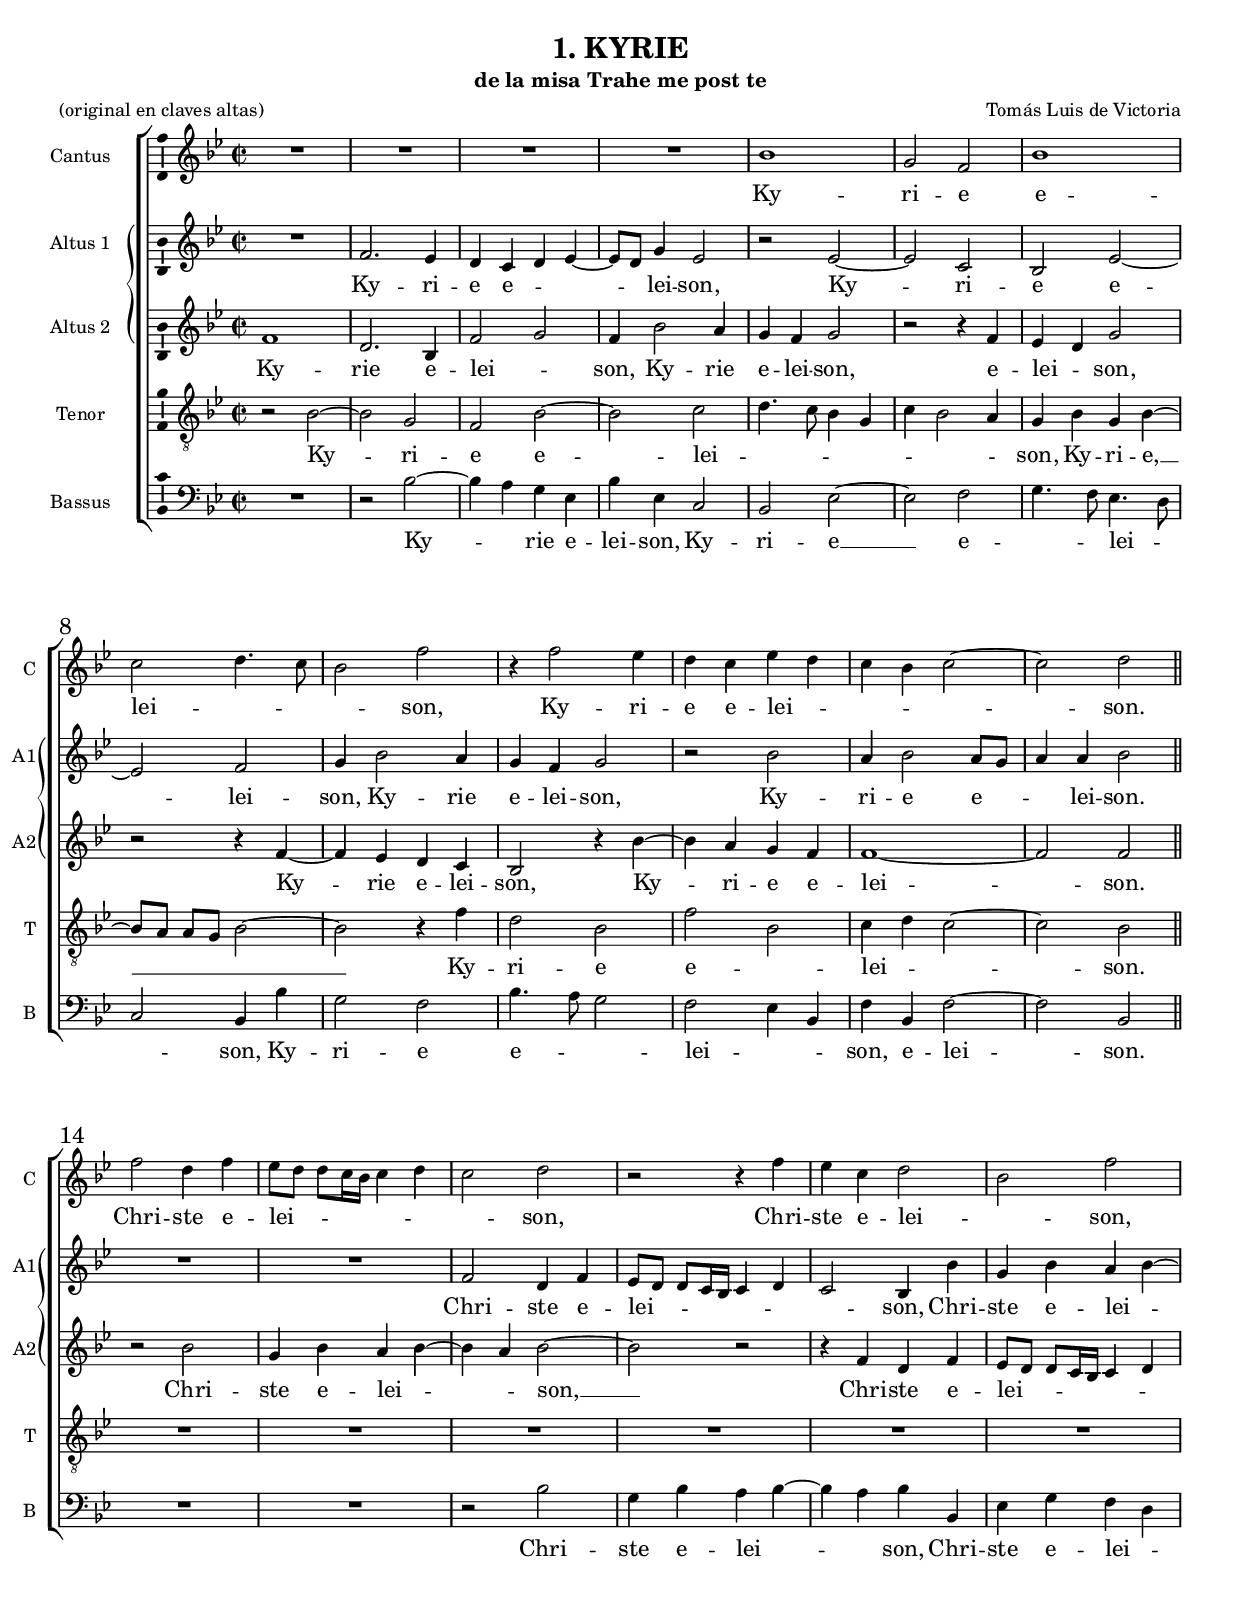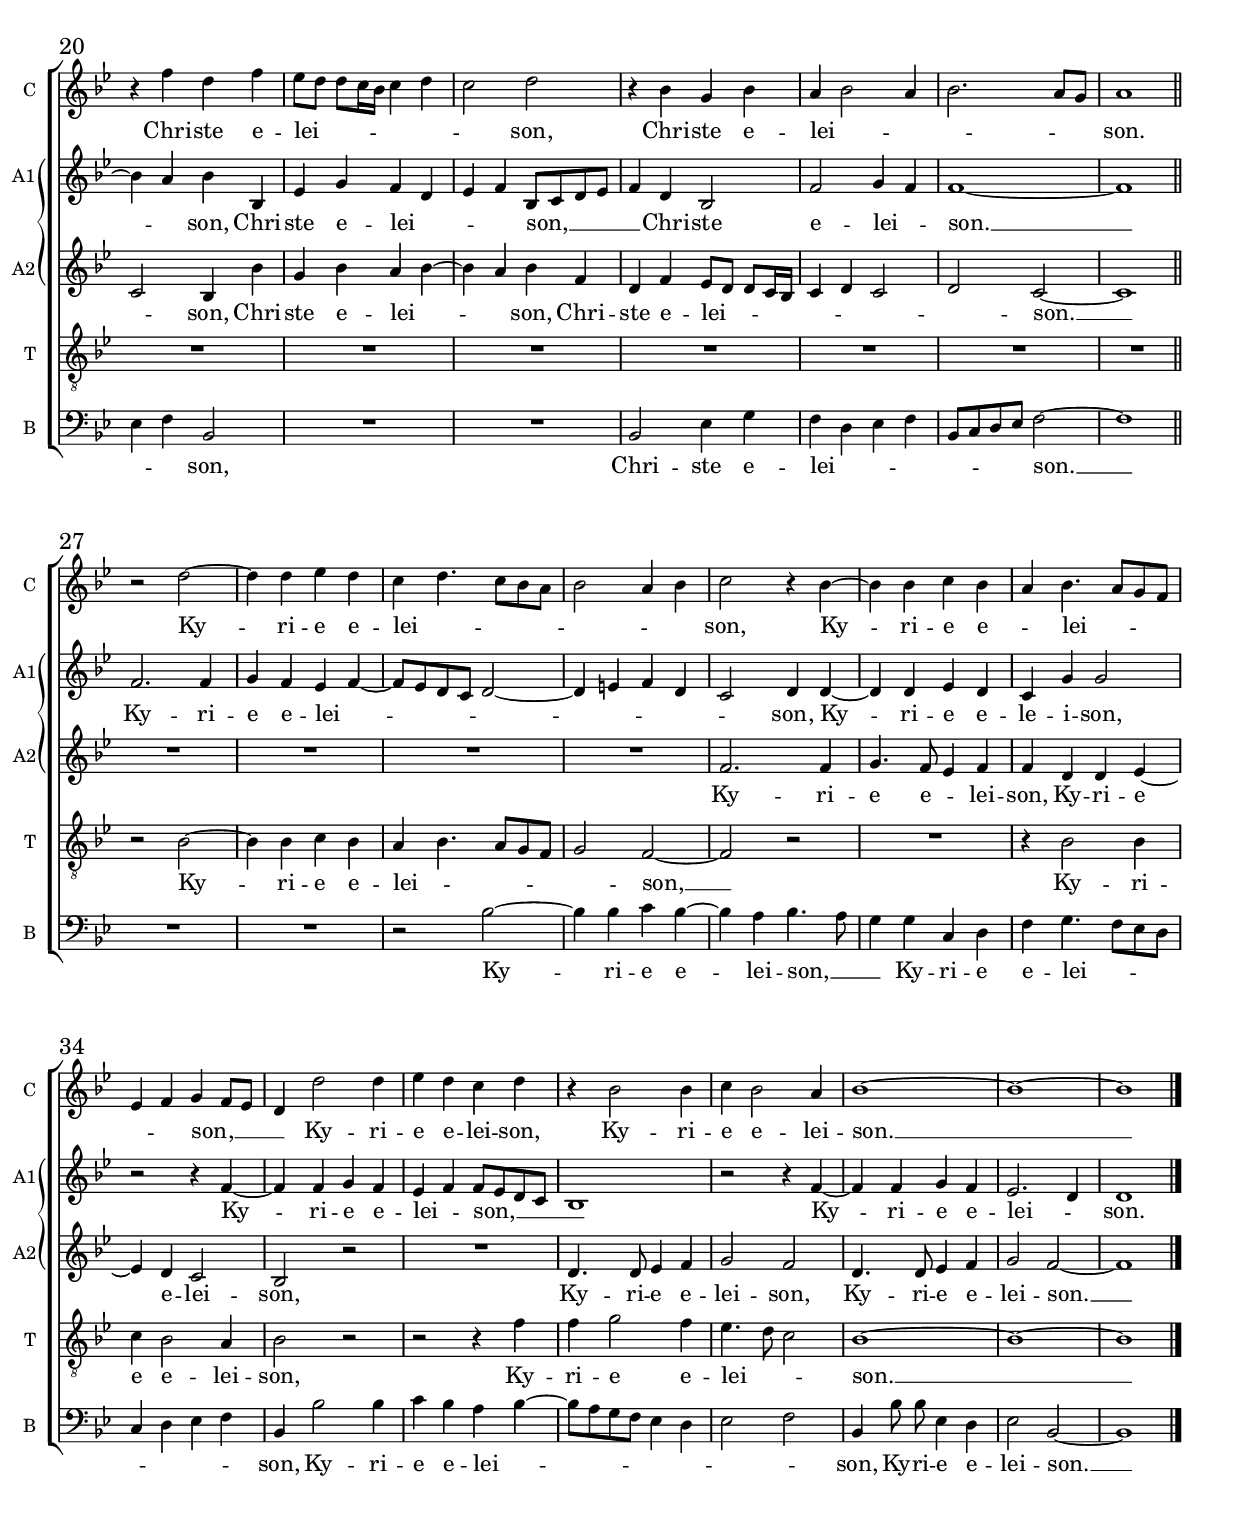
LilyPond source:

\version "2.18.0"
#(set-global-staff-size 16)

italicas=\override LyricText.font-shape = #'italic
rectas=\override LyricText.font-shape = #'upright


\header{
  composer="Tomás Luis de Victoria"
  title="1. KYRIE"
  subtitle="de la misa Trahe me post te"
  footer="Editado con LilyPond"
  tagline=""
  poet = "(original en claves altas)"
}



%%%%%%%%%%%%%%%%%%%%%%%%%%%%%%%%%%%%%%%%%%%%%%%%%%%%%%%%%%%%%%%%%%%%%%%%%%%%%5

global={
  \key bes \major \time 2/2 
  \override Score.BarNumber.font-size = #2
  \override Score.BarNumber.self-alignment-X = #LEFT
}

cantus={
  \transpose c' bes {
    R1*4/4 |
    R1*4/4 |
    R1*4/4 |
    R1*4/4 |
    %5
    c''1 |
    a'2 g' |
    c''1 |
    d''2 e''4. d''8 |
    c''2 g'' |
    %10
    r4 g''2 f''4 |
    e'' d'' f'' e'' |
    d'' c'' d''2 ~ |
    d'' e'' \bar "||" \break
    g'' e''4 g'' |
    %15
    f''8[ e'']  e''[ d''16 c''] d''4 e'' |
    d''2 e'' |
    r r4 g'' |
    f'' d'' e''2 |
    c'' g'' |
    %20
    r4 g'' e'' g'' |
    f''8[ e'']  e''[ d''16 c''] d''4 e'' |
    d''2 e'' |
    r4 c'' a' c'' |
    b' c''2 b'4 |
    %25
    c''2. b'8 a' |
    b'1 \bar "||" \break
    r2 e'' ~ |
    e''4 e'' f'' e'' |
    d'' e''4. d''8 c'' b' |
    %30
    c''2 b'4 c'' |
    d''2 r4 c'' ~ |
    c'' c'' d'' c'' |
    b' c''4. b'8 a' g' |
    f'4 g' a' g'8 f' |
    %35
    e'4 e''2 e''4 |
    f'' e'' d'' e'' |
    r c''2 c''4 |
    d'' c''2 b'4 |
    c''1 ~ |
    %40
    c'' ~ |
    c'' \bar "|."
  }
}

altus={
  \transpose c' bes {
    R1*4/4 |
    g'2. f'4 |
    e' d' e' f' ~ |
    f'8 e' a'4 f'2 |
    %5
    r f' ~ |
    f' d' |
    c' f' ~ |
    f' g' |
    a'4 c''2 b'4 |
    %10
    a' g' a'2 |
    r c'' |
    b'4 c''2 b'8 a' |
    b'4 b' c''2 |
    R1*4/4 |
    %15
    R1*4/4 |
    g'2 e'4 g' |
    f'8[ e']  e'[ d'16 c'] d'4 e' |
    d'2 c'4 c'' |
    a' c'' b' c'' ~ |
    %20
    c'' b' c'' c' |
    f' a' g' e' |
    f' g' c'8 d' e' f' |
    g'4 e' c'2 |
    g' a'4 g' |
    %25
    g'1 ~ |
    g' |
    g'2. g'4 |
    a' g' f' g' ~ |
    g'8 f' e' d' e'2 ~ |
    %30
    e'4 fis' g' e' |
    d'2 e'4 e' ~ |
    e' e' f' e' |
    d' a' a'2 |
    r r4 g' ~ |
    %35
    g' g' a' g' |
    f' g' g'8 f' e' d' |
    c'1 |
    r2 r4 g' ~ |
    g' g' a' g' |
    %40
    f'2. e'4 |
    e'1
  }
}

altusdos= {
  \transpose c' bes {
    g'1 |
    e'2. c'4 |
    g'2 a' |
    g'4 c''2 b'4 |
    %5
    a' g' a'2 |
    r r4 g' |
    f' e' a'2 |
    r r4 g' ~ |
    g' f' e' d' |
    %10
    c'2 r4 c'' ~ |
    c'' b' a' g' |
    g'1 ~ |
    g'2 g' |
    r c'' |
    %15
    a'4 c'' b' c'' ~ |
    c'' b' c''2 ~ |
    c'' r |
    r4 g' e' g' |
    f'8[ e']  e'[ d'16 c'] d'4 e' |
    %20
    d'2 c'4 c'' |
    a' c'' b' c'' ~ |
    c'' b' c'' g' |
    e' g'  f'8[ e']  e'[ d'16 c'] |
    d'4 e' d'2 |
    %25
    e' d' ~ |
    d'1 |
    R1*4/4 |
    R1*4/4 |
    R1*4/4 |
    %30
    R1*4/4 |
    g'2. g'4 |
    a'4. g'8 f'4 g' |
    g' e' e' f' ~ |
    f' e' d'2 |
    %35
    c' r |
    R1*4/4 |
    e'4. e'8 f'4 g' |
    a'2 g' |
    e'4. e'8 f'4 g' |
    %40
    a'2 g' ~ |
    g'1
  }
}

tenor= {
  \transpose c' bes {
    r2 c' ~ |
    c' a |
    g c' ~ |
    c' d' |
    %5
    e'4. d'8 c'4 a |
    d' c'2 b4 |
    a c' a c' ~ |
    c'8[ b]  b[ a] c'2 ~ |
    c' r4 g' |
    %10
    e'2 c' |
    g' c' |
    d'4 e' d'2 ~ |
    d' c' |
    R1*4/4 |
    %15
    R1*4/4 |
    R1*4/4 |
    R1*4/4 |
    R1*4/4 |
    R1*4/4 |
    %20
    R1*4/4 |
    R1*4/4 |
    R1*4/4 |
    R1*4/4 |
    R1*4/4 |
    %25
    R1*4/4 |
    R1*4/4 |
    r2 c' ~ |
    c'4 c' d' c' |
    b c'4. b8 a g |
    %30
    a2 g ~ |
    g r |
    R1*4/4 |
    r4 c'2 c'4 |
    d' c'2 b4 |
    %35
    c'2 r |
    r r4 g' |
    g' a'2 g'4 |
    f'4. e'8 d'2 |
    c'1 ~ |
    %40
    c' ~ |
    c'
  }
}

bassus= {
  \transpose c' bes {
    R1*4/4 |
    r2 c' ~ |
    c'4 b a f |
    c' f d2 |
    %5
    c f ~ |
    f g |
    a4. g8 f4. e8 |
    d2 c4 c' |
    a2 g |
    %10
    c'4. b8 a2 |
    g f4 c |
    g c g2 ~ |
    g c |
    R1*4/4 |
    %15
    R1*4/4 |
    r2 c' |
    a4 c' b c' ~ |
    c' b c' c |
    f a g e |
    %20
    f g c2 |
    R1*4/4 |
    R1*4/4 |
    c2 f4 a |
    g e f g |
    %25
    c8 d e f g2 ~ |
    g1 |
    R1*4/4 |
    R1*4/4 |
    r2 c' ~ |
    %30
    c'4 c' d' c' ~ |
    c' b c'4. b8 |
    a4 a d e |
    g a4. g8 f e |
    d4 e f g |
    %35
    c c'2 c'4 |
    d' c' b c' ~ |
    c'8 b a g f4 e |
    f2 g |
    \set Staff.autoBeaming = ##f
    c4 c'8 c' f4 e |
    %40
    f2 c ~ |
    c1
  }
}


textocantus=\lyricmode{
  Ky -- ri -- e e -- lei -- _ _ _ son,
  Ky -- ri -- e e -- lei -- _ _ _ _ son.
  Chri -- ste e -- lei -- _ _ _ _ _ _ _ son,
  Chri -- ste e -- lei -- _ son,
  Chri -- ste e -- lei -- _ _ _ _ _ _ _ son,
  Chri -- ste e -- lei -- _ _ _ _ _ son.
  Ky -- ri -- e e -- lei -- _ _ _ _ _ _ _ son,
  Ky -- ri -- e e -- _ lei -- _ _ _ _ _ son, __ _ _ _ 
  Ky -- ri -- e e -- lei -- son,
  Ky -- ri -- e e -- lei -- son. __ _
}

textoaltus=\lyricmode{
  Ky -- ri -- e e -- _ _ _ lei -- son,
  Ky -- ri -- e e -- lei -- son,
  Ky -- rie e -- lei -- son,
  Ky -- ri -- e e -- _ _ lei -- son. 
  Chri -- ste e -- lei -- _ _ _ _ _ _ _ son,
  Chri -- ste e -- lei -- _ _ son,
  Chri -- ste e -- lei -- _ _ _ son, __ _ _ _ _ 
  Chri -- ste e -- lei -- _ son. __
  Ky -- ri -- e e -- lei -- _ _ _ _ _ _ _ _ _ son,
  Ky -- ri -- e e -- le -- i -- son,
  Ky -- ri -- e e -- lei -- _ son, __ _ _ _ _ 
  Ky -- ri -- e e -- lei -- _ son.

}

textoaltusdos=\lyricmode{
  Ky -- rie e -- lei -- _ son,
  Ky -- rie e -- lei -- son,
  e -- lei -- _ son,
  Ky -- rie e -- lei -- son,
  Ky -- ri -- e e -- lei -- son.
  Chri -- ste e -- lei -- _ _ son, __
  Chri -- ste e -- lei -- _ _ _ _ _ _ _ son,
  Chri -- ste e -- lei -- _ _ son,
  Chri -- ste e -- lei -- _ _ _ _ _ _ _ _ son. __
  Ky -- ri -- e e -- _ lei -- son,
  Ky -- ri -- e e -- lei -- son,
  Ky -- ri -- e e -- lei -- son,
  Ky -- ri -- e e -- lei -- son. __

}

textotenor=\lyricmode{
  Ky -- ri -- e e -- lei -- _ _ _ _ _ _ _ son,
  Ky -- ri -- e, __ _ _ _ _  
  Ky -- ri -- e e -- _ lei -- _ _ son. 
  Ky -- ri -- e e -- lei -- _ _ _ _ _ son, __
  Ky -- ri -- e e -- lei -- son,
  Ky -- ri -- e e -- lei -- _ _ son. __  
}

textobassus=\lyricmode{
  Ky -- _ rie e -- lei -- son,
  Ky -- ri -- e __ e -- _ _ lei -- _ _ son,
  Ky -- ri -- e e -- _ _ lei -- _ _ son,
  e -- lei -- son.
  Chri -- ste e -- lei -- _ _ son,
  Chri -- ste e -- lei -- _ _ _ son,
  Chri -- ste e -- lei -- _ _ _ _ _ _ _ son. __
  Ky -- ri -- e e -- lei -- son, __ _ _
  Ky -- ri -- e e -- lei -- _ _ _ _ _ _ _ son,
  Ky -- ri -- e e -- lei -- _ _ _ _ _ _ _ _ son,
  Ky -- ri -- e e -- lei -- son. __
}

\score {
  \new ChoirStaff <<
    \new Staff = "v1" {
      \set Staff.instrumentName = "Cantus"
      \set Staff.shortInstrumentName = "C"
      \clef treble
      \new Voice = "v1" {
        \global
        \cantus
      }
    }
    \new Lyrics = "v1"

    \context Lyrics="v1" {
      \lyricsto "v1" {
        \textocantus
      }
    }

    \new ChoirStaff \with { systemStartDelimiter=#'SystemStartBrace } <<
      \new Staff = "v2" {
        \set Staff.instrumentName = "Altus 1"
        \set Staff.shortInstrumentName = "A1"
        \clef treble
        \new Voice = "v2" {
          \global
          \altus
        }
      }
      \new Lyrics = "v2"

      \context Lyrics="v2" {
        \lyricsto "v2" {
          \textoaltus
        }
      }

      \new Staff = "v3" {
        \set Staff.instrumentName = "Altus 2"
        \set Staff.shortInstrumentName = "A2"
        \clef treble
        \new Voice = "v3" {
          \global
          \altusdos
        }
      }
      \new Lyrics = "v3"

      \context Lyrics="v3" {
        \lyricsto "v3" {
          \textoaltusdos
        }
      }
    >>

    \new Staff = "v4" {
      \set Staff.instrumentName = "Tenor"
      \set Staff.shortInstrumentName = "T"
      \clef "G_8"
      \new Voice = "v4" {
        \global
        \tenor
      }
    }
    \new Lyrics = "v4"

    \context Lyrics="v4" {
      \lyricsto "v4" {
        \textotenor
      }
    }

    \new Staff = "v5" {
      \set Staff.instrumentName = "Bassus"
      \set Staff.shortInstrumentName = "B"
      \clef bass
      \new Voice = "v5" {
        \global
        \bassus
      }
    }
    
    \context Lyrics="v5" {
      \lyricsto "v5" {
        \textobassus
      }
    }
  >>
  
  \midi { \tempo 4 = 120 }
  
  \layout {
    line-width=19.0 \cm
    interscoreline= 0.0 \cm
    interscorelinefill= 1.0
    textheight= 26.8 \cm
    %	first-page-number = no
    \context { \Lyrics \override LyricText.font-size = #2 }
    %	\context { \Staff \RemoveEmptyStaves }
    \context { \Score \override BarNumber.padding = #2 }
    \context {
      \Voice
      \consists "Ambitus_engraver"
    }
  }



}



\paper {
  % system-count = #4
  % bottom-margin = #50
  ragged-last-bottom = ##f
  % ragged-bottom = ##f

  print-page-number = ##f
  system-system-spacing =
  #'((basic-distance . 20) (minimum-distance . 0) (padding . 5))
  top-system-spacing = % header
  #'((basic-distance . 20) (minimum-distance . 0) (padding . 0))
  last-bottom-spacing = % footer
  #'((basic-distance . 25) (minimum-distance . 0) (padding . 0))
  %
}





%{
convert-ly (GNU LilyPond) 2.18.2  convert-ly: Processing `'...
Applying conversion: 2.12.3, 2.13.0, 2.13.1, 2.13.4, 2.13.10, 2.13.16,
2.13.18, 2.13.20, 2.13.27, 2.13.29, 2.13.31, 2.13.36, 2.13.39,
2.13.40, 2.13.42, 2.13.44, 2.13.46, 2.13.48, 2.13.51, 2.14.0, 2.15.7,
2.15.9, 2.15.10, 2.15.16, 2.15.17, 2.15.18, 2.15.19, 2.15.20, 2.15.25,
2.15.32, 2.15.39, 2.15.40, 2.15.42, 2.15.43, 2.16.0, 2.17.0, 2.17.4,
2.17.5, 2.17.6, 2.17.11, 2.17.14, 2.17.15, 2.17.18, 2.17.19, 2.17.20,
2.17.25, 2.17.27, 2.17.29, 2.17.97, 2.18.0
%}
